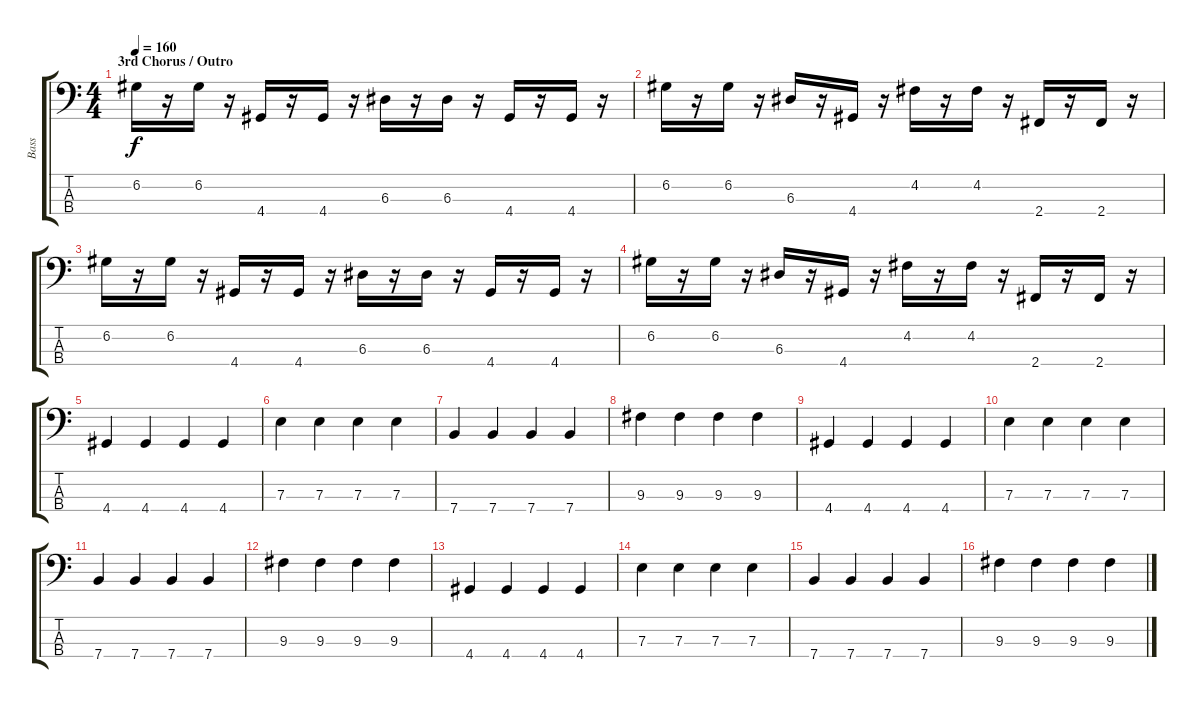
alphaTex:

\track ("Bass" "Bass") {instrument electricbassfinger}
\staff {score tabs}
\tuning (G2 D2 A1 E1) {hide}
\ts (4 4)
\section ("" "3rd Chorus / Outro")
\tempo 160
\clef f4
\ks c
6.2.16{dy f} r.16 6.2.16 r.16 4.4.16 r.16 4.4.16 r.16 6.3.16 r.16 6.3.16 r.16 4.4.16 r.16 4.4.16 r.16 |
6.2.16 r.16 6.2.16 r.16 6.3.16 r.16 4.4.16 r.16 4.2.16 r.16 4.2.16 r.16 2.4.16 r.16 2.4.16 r.16 |
6.2.16 r.16 6.2.16 r.16 4.4.16 r.16 4.4.16 r.16 6.3.16 r.16 6.3.16 r.16 4.4.16 r.16 4.4.16 r.16 |
6.2.16 r.16 6.2.16 r.16 6.3.16 r.16 4.4.16 r.16 4.2.16 r.16 4.2.16 r.16 2.4.16 r.16 2.4.16 r.16 |
4.4.4 4.4.4 4.4.4 4.4.4 |
7.3.4 7.3.4 7.3.4 7.3.4 |
7.4.4 7.4.4 7.4.4 7.4.4 |
9.3.4 9.3.4 9.3.4 9.3.4 |
4.4.4 4.4.4 4.4.4 4.4.4 |
7.3.4 7.3.4 7.3.4 7.3.4 |
7.4.4 7.4.4 7.4.4 7.4.4 |
9.3.4 9.3.4 9.3.4 9.3.4 |
4.4.4 4.4.4 4.4.4 4.4.4 |
7.3.4 7.3.4 7.3.4 7.3.4 |
7.4.4 7.4.4 7.4.4 7.4.4 |
9.3.4 9.3.4 9.3.4 9.3.4
